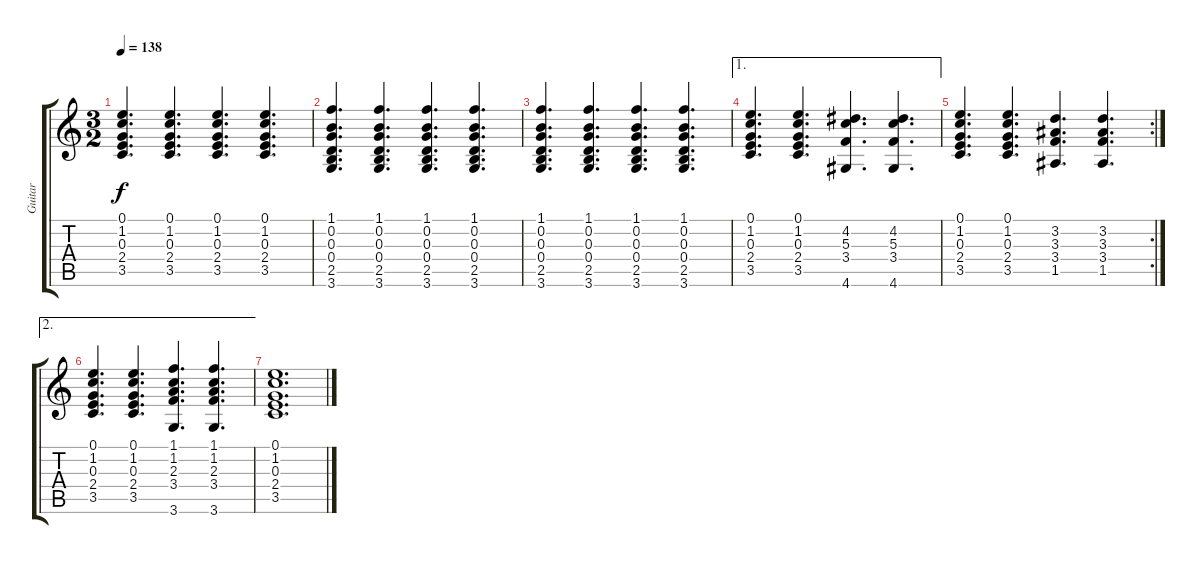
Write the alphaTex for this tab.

\track ("Guitar" "Guitar") {instrument electricguitarjazz}
\staff {score tabs}
\tuning (E4 B3 G3 D3 A2 E2) {hide}
\ts (3 2)
\tempo 138
\clef g2
\ks c
(0.1 1.2 0.3 2.4 3.5).4{d dy f} (0.1 1.2 0.3 2.4 3.5).4{d} (0.1 1.2 0.3 2.4 3.5).4{d} (0.1 1.2 0.3 2.4 3.5).4{d} |
(1.1 0.2 0.3 0.4 2.5 3.6).4{d} (1.1 0.2 0.3 0.4 2.5 3.6).4{d} (1.1 0.2 0.3 0.4 2.5 3.6).4{d} (1.1 0.2 0.3 0.4 2.5 3.6).4{d} |
(1.1 0.2 0.3 0.4 2.5 3.6).4{d} (1.1 0.2 0.3 0.4 2.5 3.6).4{d} (1.1 0.2 0.3 0.4 2.5 3.6).4{d} (1.1 0.2 0.3 0.4 2.5 3.6).4{d} |
\ae 1
(0.1 1.2 0.3 2.4 3.5).4{d} (0.1 1.2 0.3 2.4 3.5).4{d} (4.2 5.3 3.4 4.6).4{d} (4.2 5.3 3.4 4.6).4{d} |
\rc 2
(0.1 1.2 0.3 2.4 3.5).4{d} (0.1 1.2 0.3 2.4 3.5).4{d} (3.2 3.3 3.4 1.5).4{d} (3.2 3.3 3.4 1.5).4{d} |
\ae 2
(0.1 1.2 0.3 2.4 3.5).4{d} (0.1 1.2 0.3 2.4 3.5).4{d} (1.1 1.2 2.3 3.4 3.6).4{d} (1.1 1.2 2.3 3.4 3.6).4{d} |
(0.1 1.2 0.3 2.4 3.5).1{d}
